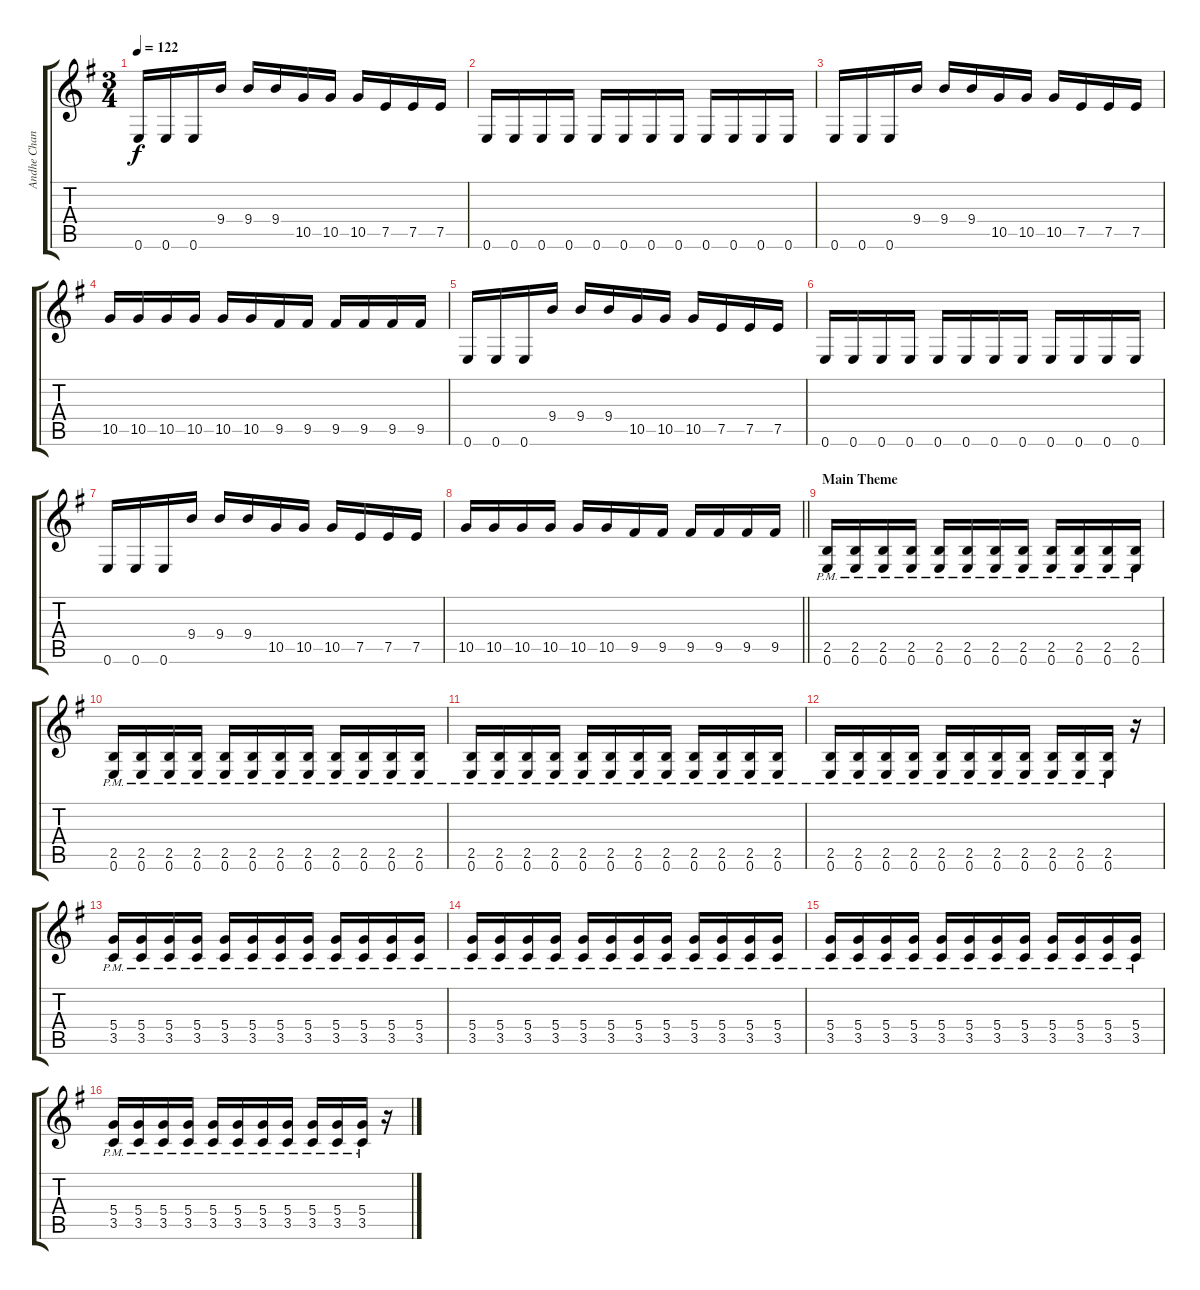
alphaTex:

\track ("Andhe Chandler - guitar" "Andhe Chan") {instrument distortionguitar}
\staff {score tabs}
\tuning (E4 B3 G3 D3 A2 E2) {hide}
\ts (3 4)
\tempo 122
\clef g2
\ks eminor
0.6.16{dy f} 0.6.16 0.6.16 9.4.16 9.4.16 9.4.16 10.5.16 10.5.16 10.5.16 7.5.16 7.5.16 7.5.16 |
0.6.16 0.6.16 0.6.16 0.6.16 0.6.16 0.6.16 0.6.16 0.6.16 0.6.16 0.6.16 0.6.16 0.6.16 |
0.6.16 0.6.16 0.6.16 9.4.16 9.4.16 9.4.16 10.5.16 10.5.16 10.5.16 7.5.16 7.5.16 7.5.16 |
10.5.16 10.5.16 10.5.16 10.5.16 10.5.16 10.5.16 9.5.16 9.5.16 9.5.16 9.5.16 9.5.16 9.5.16 |
0.6.16 0.6.16 0.6.16 9.4.16 9.4.16 9.4.16 10.5.16 10.5.16 10.5.16 7.5.16 7.5.16 7.5.16 |
0.6.16 0.6.16 0.6.16 0.6.16 0.6.16 0.6.16 0.6.16 0.6.16 0.6.16 0.6.16 0.6.16 0.6.16 |
0.6.16 0.6.16 0.6.16 9.4.16 9.4.16 9.4.16 10.5.16 10.5.16 10.5.16 7.5.16 7.5.16 7.5.16 |
\barLineRight lightlight
10.5.16 10.5.16 10.5.16 10.5.16 10.5.16 10.5.16 9.5.16 9.5.16 9.5.16 9.5.16 9.5.16 9.5.16 |
\section ("" "Main Theme")
(2.5{pm} 0.6{pm}).16 (2.5{pm} 0.6{pm}).16 (2.5{pm} 0.6{pm}).16 (2.5{pm} 0.6{pm}).16 (2.5{pm} 0.6{pm}).16 (2.5{pm} 0.6{pm}).16 (2.5{pm} 0.6{pm}).16 (2.5{pm} 0.6{pm}).16 (2.5{pm} 0.6{pm}).16 (2.5{pm} 0.6{pm}).16 (2.5{pm} 0.6{pm}).16 (2.5{pm} 0.6{pm}).16 |
(2.5{pm} 0.6{pm}).16 (2.5{pm} 0.6{pm}).16 (2.5{pm} 0.6{pm}).16 (2.5{pm} 0.6{pm}).16 (2.5{pm} 0.6{pm}).16 (2.5{pm} 0.6{pm}).16 (2.5{pm} 0.6{pm}).16 (2.5{pm} 0.6{pm}).16 (2.5{pm} 0.6{pm}).16 (2.5{pm} 0.6{pm}).16 (2.5{pm} 0.6{pm}).16 (2.5{pm} 0.6{pm}).16 |
(2.5{pm} 0.6{pm}).16 (2.5{pm} 0.6{pm}).16 (2.5{pm} 0.6{pm}).16 (2.5{pm} 0.6{pm}).16 (2.5{pm} 0.6{pm}).16 (2.5{pm} 0.6{pm}).16 (2.5{pm} 0.6{pm}).16 (2.5{pm} 0.6{pm}).16 (2.5{pm} 0.6{pm}).16 (2.5{pm} 0.6{pm}).16 (2.5{pm} 0.6{pm}).16 (2.5{pm} 0.6{pm}).16 |
(2.5{pm} 0.6{pm}).16 (2.5{pm} 0.6{pm}).16 (2.5{pm} 0.6{pm}).16 (2.5{pm} 0.6{pm}).16 (2.5{pm} 0.6{pm}).16 (2.5{pm} 0.6{pm}).16 (2.5{pm} 0.6{pm}).16 (2.5{pm} 0.6{pm}).16 (2.5{pm} 0.6{pm}).16 (2.5{pm} 0.6{pm}).16 (2.5{pm} 0.6{pm}).16 r.16 |
(5.4{pm} 3.5{pm}).16 (5.4{pm} 3.5{pm}).16 (5.4{pm} 3.5{pm}).16 (5.4{pm} 3.5{pm}).16 (5.4{pm} 3.5{pm}).16 (5.4{pm} 3.5{pm}).16 (5.4{pm} 3.5{pm}).16 (5.4{pm} 3.5{pm}).16 (5.4{pm} 3.5{pm}).16 (5.4{pm} 3.5{pm}).16 (5.4{pm} 3.5{pm}).16 (5.4{pm} 3.5{pm}).16 |
(5.4{pm} 3.5{pm}).16 (5.4{pm} 3.5{pm}).16 (5.4{pm} 3.5{pm}).16 (5.4{pm} 3.5{pm}).16 (5.4{pm} 3.5{pm}).16 (5.4{pm} 3.5{pm}).16 (5.4{pm} 3.5{pm}).16 (5.4{pm} 3.5{pm}).16 (5.4{pm} 3.5{pm}).16 (5.4{pm} 3.5{pm}).16 (5.4{pm} 3.5{pm}).16 (5.4{pm} 3.5{pm}).16 |
(5.4{pm} 3.5{pm}).16 (5.4{pm} 3.5{pm}).16 (5.4{pm} 3.5{pm}).16 (5.4{pm} 3.5{pm}).16 (5.4{pm} 3.5{pm}).16 (5.4{pm} 3.5{pm}).16 (5.4{pm} 3.5{pm}).16 (5.4{pm} 3.5{pm}).16 (5.4{pm} 3.5{pm}).16 (5.4{pm} 3.5{pm}).16 (5.4{pm} 3.5{pm}).16 (5.4{pm} 3.5{pm}).16 |
(5.4{pm} 3.5{pm}).16 (5.4{pm} 3.5{pm}).16 (5.4{pm} 3.5{pm}).16 (5.4{pm} 3.5{pm}).16 (5.4{pm} 3.5{pm}).16 (5.4{pm} 3.5{pm}).16 (5.4{pm} 3.5{pm}).16 (5.4{pm} 3.5{pm}).16 (5.4{pm} 3.5{pm}).16 (5.4{pm} 3.5{pm}).16 (5.4{pm} 3.5{pm}).16 r.16
